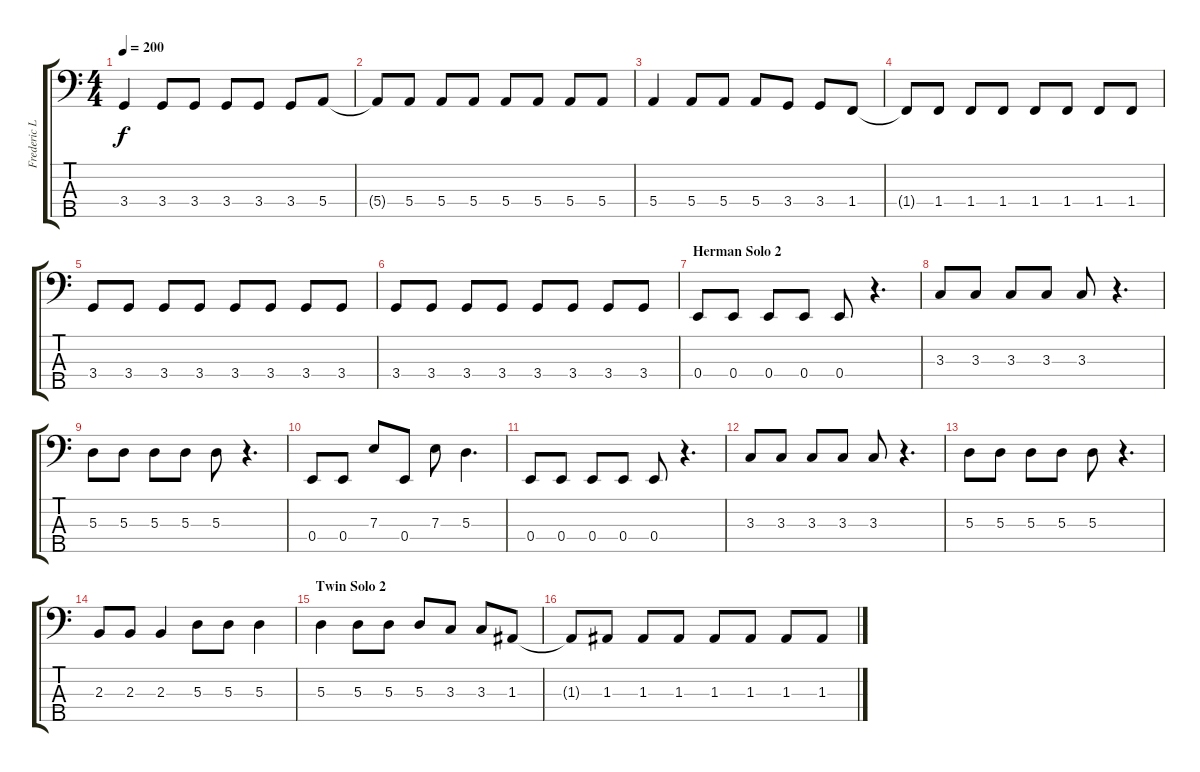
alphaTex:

\track ("Frederic Leclercq | Bass" "Frederic L") {instrument electricbassfinger}
\staff {score tabs}
\tuning (G2 D2 A1 E1 B0) {hide}
\ts (4 4)
\tempo 200
\clef f4
\ks c
3.4.4{dy f} 3.4.8 3.4.8 3.4.8 3.4.8 3.4.8 5.4.8 |
5.4{t}.8 5.4.8 5.4.8 5.4.8 5.4.8 5.4.8 5.4.8 5.4.8 |
5.4.4 5.4.8 5.4.8 5.4.8 3.4.8 3.4.8 1.4.8 |
1.4{t}.8 1.4.8 1.4.8 1.4.8 1.4.8 1.4.8 1.4.8 1.4.8 |
3.4.8 3.4.8 3.4.8 3.4.8 3.4.8 3.4.8 3.4.8 3.4.8 |
3.4.8 3.4.8 3.4.8 3.4.8 3.4.8 3.4.8 3.4.8 3.4.8 |
\section ("" "Herman Solo 2")
0.4.8 0.4.8 0.4.8 0.4.8 0.4.8 r.4{d} |
3.3.8 3.3.8 3.3.8 3.3.8 3.3.8 r.4{d} |
5.3.8 5.3.8 5.3.8 5.3.8 5.3.8 r.4{d} |
0.4.8 0.4.8 7.3.8 0.4.8 7.3.8 5.3.4{d} |
0.4.8 0.4.8 0.4.8 0.4.8 0.4.8 r.4{d} |
3.3.8 3.3.8 3.3.8 3.3.8 3.3.8 r.4{d} |
5.3.8 5.3.8 5.3.8 5.3.8 5.3.8 r.4{d} |
2.3.8 2.3.8 2.3.4 5.3.8 5.3.8 5.3.4 |
\section ("" "Twin Solo 2")
5.3.4 5.3.8 5.3.8 5.3.8 3.3.8 3.3.8 1.3.8 |
1.3{t}.8 1.3.8 1.3.8 1.3.8 1.3.8 1.3.8 1.3.8 1.3.8
